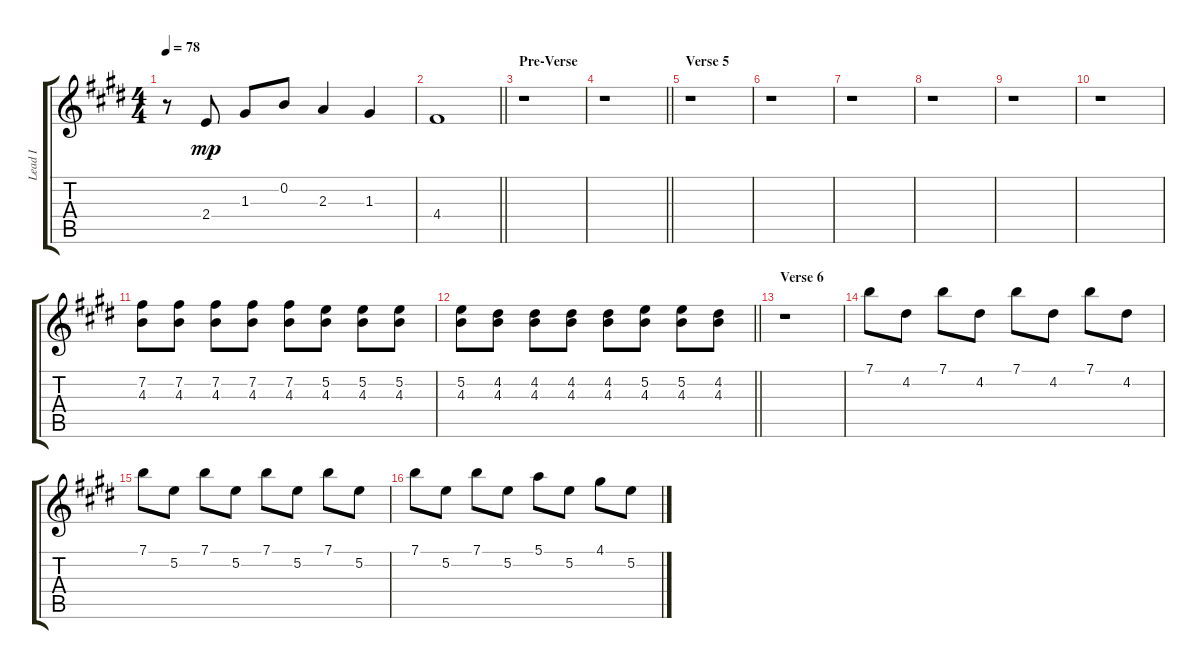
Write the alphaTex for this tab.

\track ("Lead I" "Lead I") {instrument acousticguitarsteel}
\staff {score tabs}
\tuning (E4 B3 G3 D3 A2 E2) {hide}
\ts (4 4)
\tempo 78
\clef g2
\ks e
r.8{dy mp} 2.4.8 1.3.8 0.2.8 2.3.4 1.3.4 |
\barLineRight lightlight
\ks c#minor
4.4.1 |
\section ("" "Pre-Verse")
r.1 |
\barLineRight lightlight
\ks e
r.1 |
\section ("" "Verse 5")
\ks c#minor
r.1 |
r.1 |
r.1 |
\ks e
r.1 |
\ks c#minor
r.1 |
r.1 |
\ks e
(7.2 4.3).8 (7.2 4.3).8 (7.2 4.3).8 (7.2 4.3).8 (7.2 4.3).8 (5.2 4.3).8 (5.2 4.3).8 (5.2 4.3).8 |
\barLineRight lightlight
\ks c#minor
(5.2 4.3).8 (4.2 4.3).8 (4.2 4.3).8 (4.2 4.3).8 (4.2 4.3).8 (5.2 4.3).8 (5.2 4.3).8 (4.2 4.3).8 |
\section ("" "Verse 6")
r.1 |
7.1.8 4.2.8 7.1.8 4.2.8 7.1.8 4.2.8 7.1.8 4.2.8 |
\ks e
7.1.8 5.2.8 7.1.8 5.2.8 7.1.8 5.2.8 7.1.8 5.2.8 |
\ks c#minor
7.1.8 5.2.8 7.1.8 5.2.8 5.1.8 5.2.8 4.1.8 5.2.8
